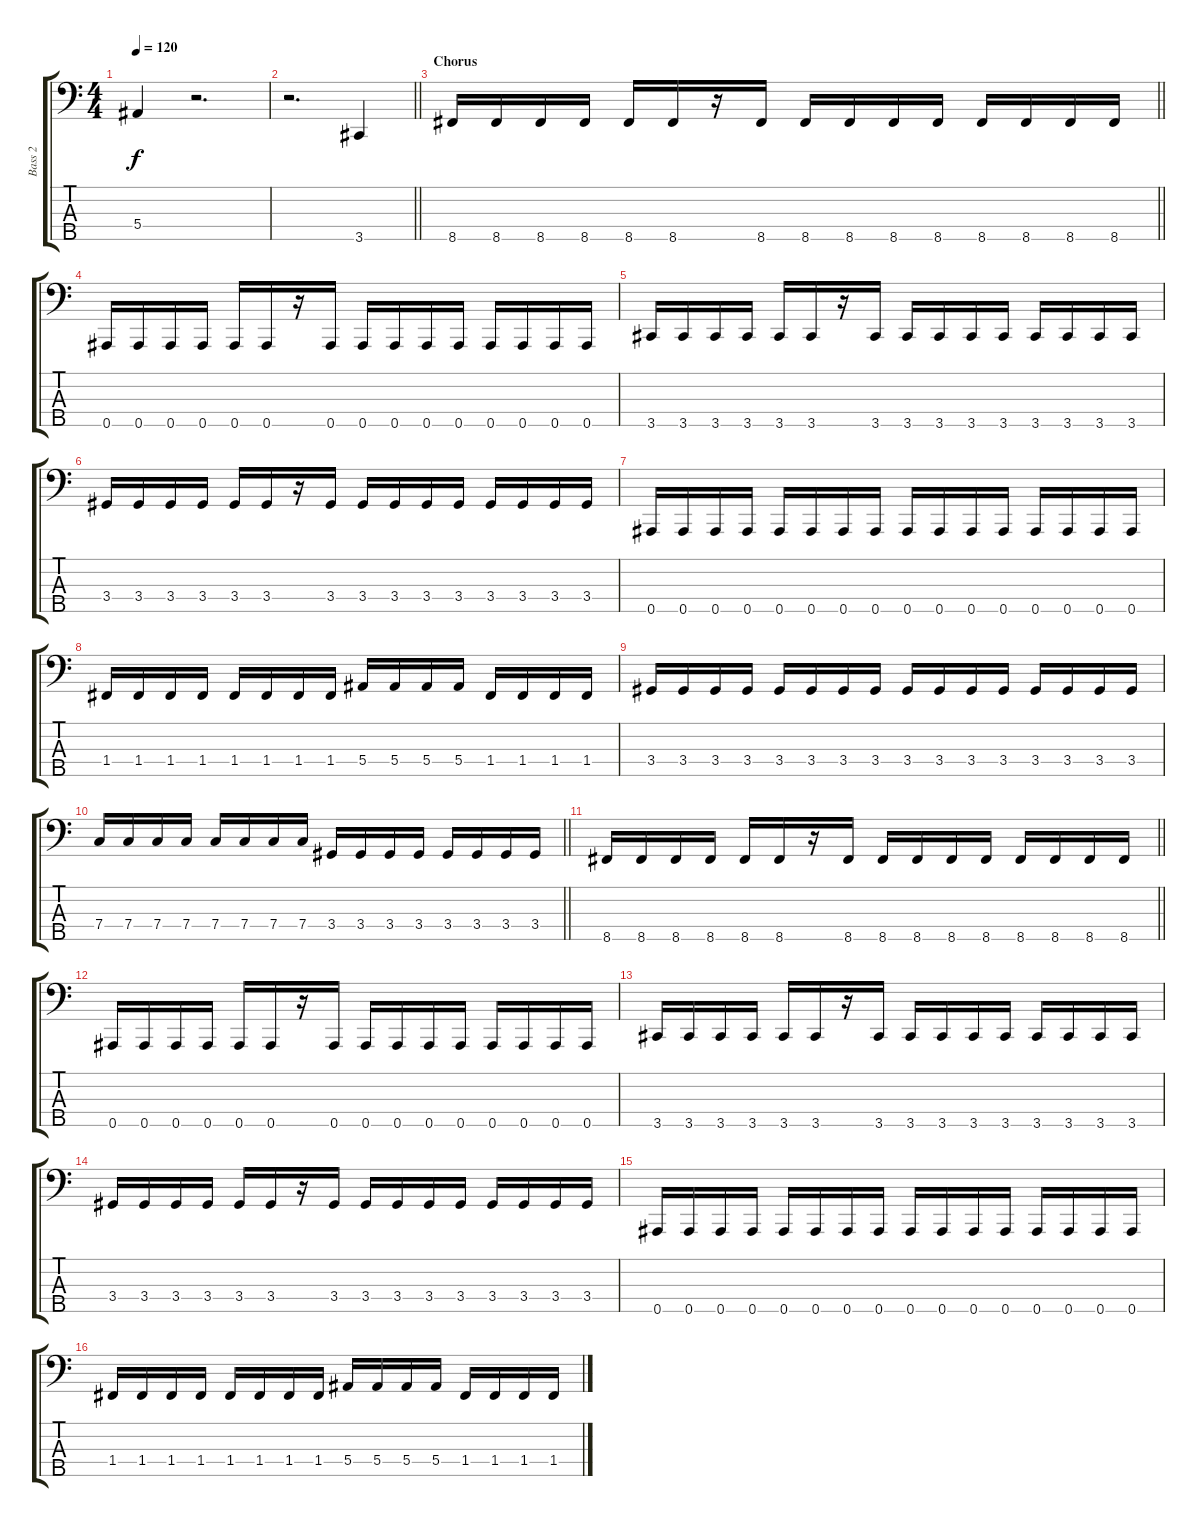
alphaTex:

\track ("Bass 2" "Bass 2") {instrument electricbasspick}
\staff {score tabs}
\tuning (G2 Eb2 Bb1 F1 Bb0) {hide}
\ts (4 4)
\tempo 120
\clef f4
\ks c
5.4.4{dy f} r.2{d} |
\barLineRight lightlight
r.2{d} 3.5.4 |
\section ("" "Chorus")
\barLineRight lightlight
8.5.16 8.5.16 8.5.16 8.5.16 8.5.16 8.5.16 r.16 8.5.16 8.5.16 8.5.16 8.5.16 8.5.16 8.5.16 8.5.16 8.5.16 8.5.16 |
0.5.16 0.5.16 0.5.16 0.5.16 0.5.16 0.5.16 r.16 0.5.16 0.5.16 0.5.16 0.5.16 0.5.16 0.5.16 0.5.16 0.5.16 0.5.16 |
3.5.16 3.5.16 3.5.16 3.5.16 3.5.16 3.5.16 r.16 3.5.16 3.5.16 3.5.16 3.5.16 3.5.16 3.5.16 3.5.16 3.5.16 3.5.16 |
3.4.16 3.4.16 3.4.16 3.4.16 3.4.16 3.4.16 r.16 3.4.16 3.4.16 3.4.16 3.4.16 3.4.16 3.4.16 3.4.16 3.4.16 3.4.16 |
0.5.16 0.5.16 0.5.16 0.5.16 0.5.16 0.5.16 0.5.16 0.5.16 0.5.16 0.5.16 0.5.16 0.5.16 0.5.16 0.5.16 0.5.16 0.5.16 |
1.4.16 1.4.16 1.4.16 1.4.16 1.4.16 1.4.16 1.4.16 1.4.16 5.4.16 5.4.16 5.4.16 5.4.16 1.4.16 1.4.16 1.4.16 1.4.16 |
3.4.16 3.4.16 3.4.16 3.4.16 3.4.16 3.4.16 3.4.16 3.4.16 3.4.16 3.4.16 3.4.16 3.4.16 3.4.16 3.4.16 3.4.16 3.4.16 |
\barLineRight lightlight
7.4.16 7.4.16 7.4.16 7.4.16 7.4.16 7.4.16 7.4.16 7.4.16 3.4.16 3.4.16 3.4.16 3.4.16 3.4.16 3.4.16 3.4.16 3.4.16 |
\barLineRight lightlight
8.5.16 8.5.16 8.5.16 8.5.16 8.5.16 8.5.16 r.16 8.5.16 8.5.16 8.5.16 8.5.16 8.5.16 8.5.16 8.5.16 8.5.16 8.5.16 |
0.5.16 0.5.16 0.5.16 0.5.16 0.5.16 0.5.16 r.16 0.5.16 0.5.16 0.5.16 0.5.16 0.5.16 0.5.16 0.5.16 0.5.16 0.5.16 |
3.5.16 3.5.16 3.5.16 3.5.16 3.5.16 3.5.16 r.16 3.5.16 3.5.16 3.5.16 3.5.16 3.5.16 3.5.16 3.5.16 3.5.16 3.5.16 |
3.4.16 3.4.16 3.4.16 3.4.16 3.4.16 3.4.16 r.16 3.4.16 3.4.16 3.4.16 3.4.16 3.4.16 3.4.16 3.4.16 3.4.16 3.4.16 |
0.5.16 0.5.16 0.5.16 0.5.16 0.5.16 0.5.16 0.5.16 0.5.16 0.5.16 0.5.16 0.5.16 0.5.16 0.5.16 0.5.16 0.5.16 0.5.16 |
1.4.16 1.4.16 1.4.16 1.4.16 1.4.16 1.4.16 1.4.16 1.4.16 5.4.16 5.4.16 5.4.16 5.4.16 1.4.16 1.4.16 1.4.16 1.4.16
